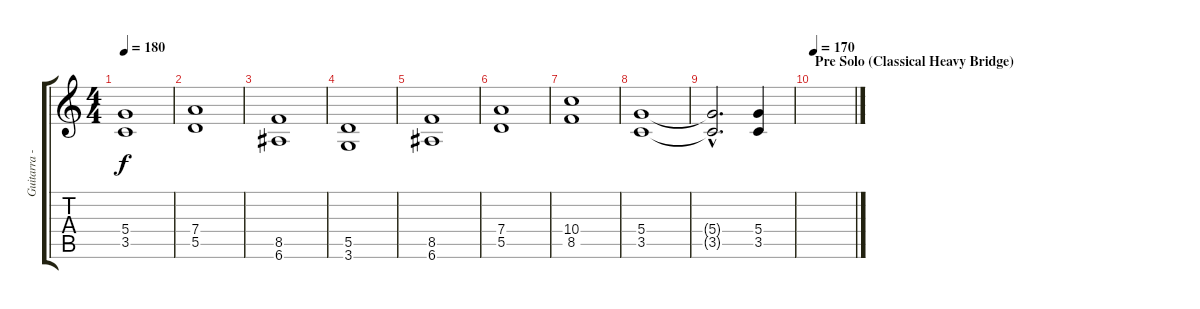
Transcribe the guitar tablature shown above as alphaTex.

\track ("Guitarra - Guitar" "Guitarra -") {instrument distortionguitar}
\staff {score tabs}
\tuning (E4 B3 G3 D3 A2 E2) {hide}
\ts (4 4)
\tempo 180
\clef g2
\ks c
(5.4{t} 3.5{t}).1{dy f} |
(7.4 5.5).1 |
(8.5 6.6).1 |
(5.5 3.6).1 |
(8.5 6.6).1 |
(7.4 5.5).1 |
(10.4 8.5).1 |
(5.4 3.5).1 |
(5.4{hac t} 3.5{hac t}).2{d} (5.4 3.5).4 |
\section ("" "Pre Solo (Classical Heavy Bridge)")
\tempo 170
